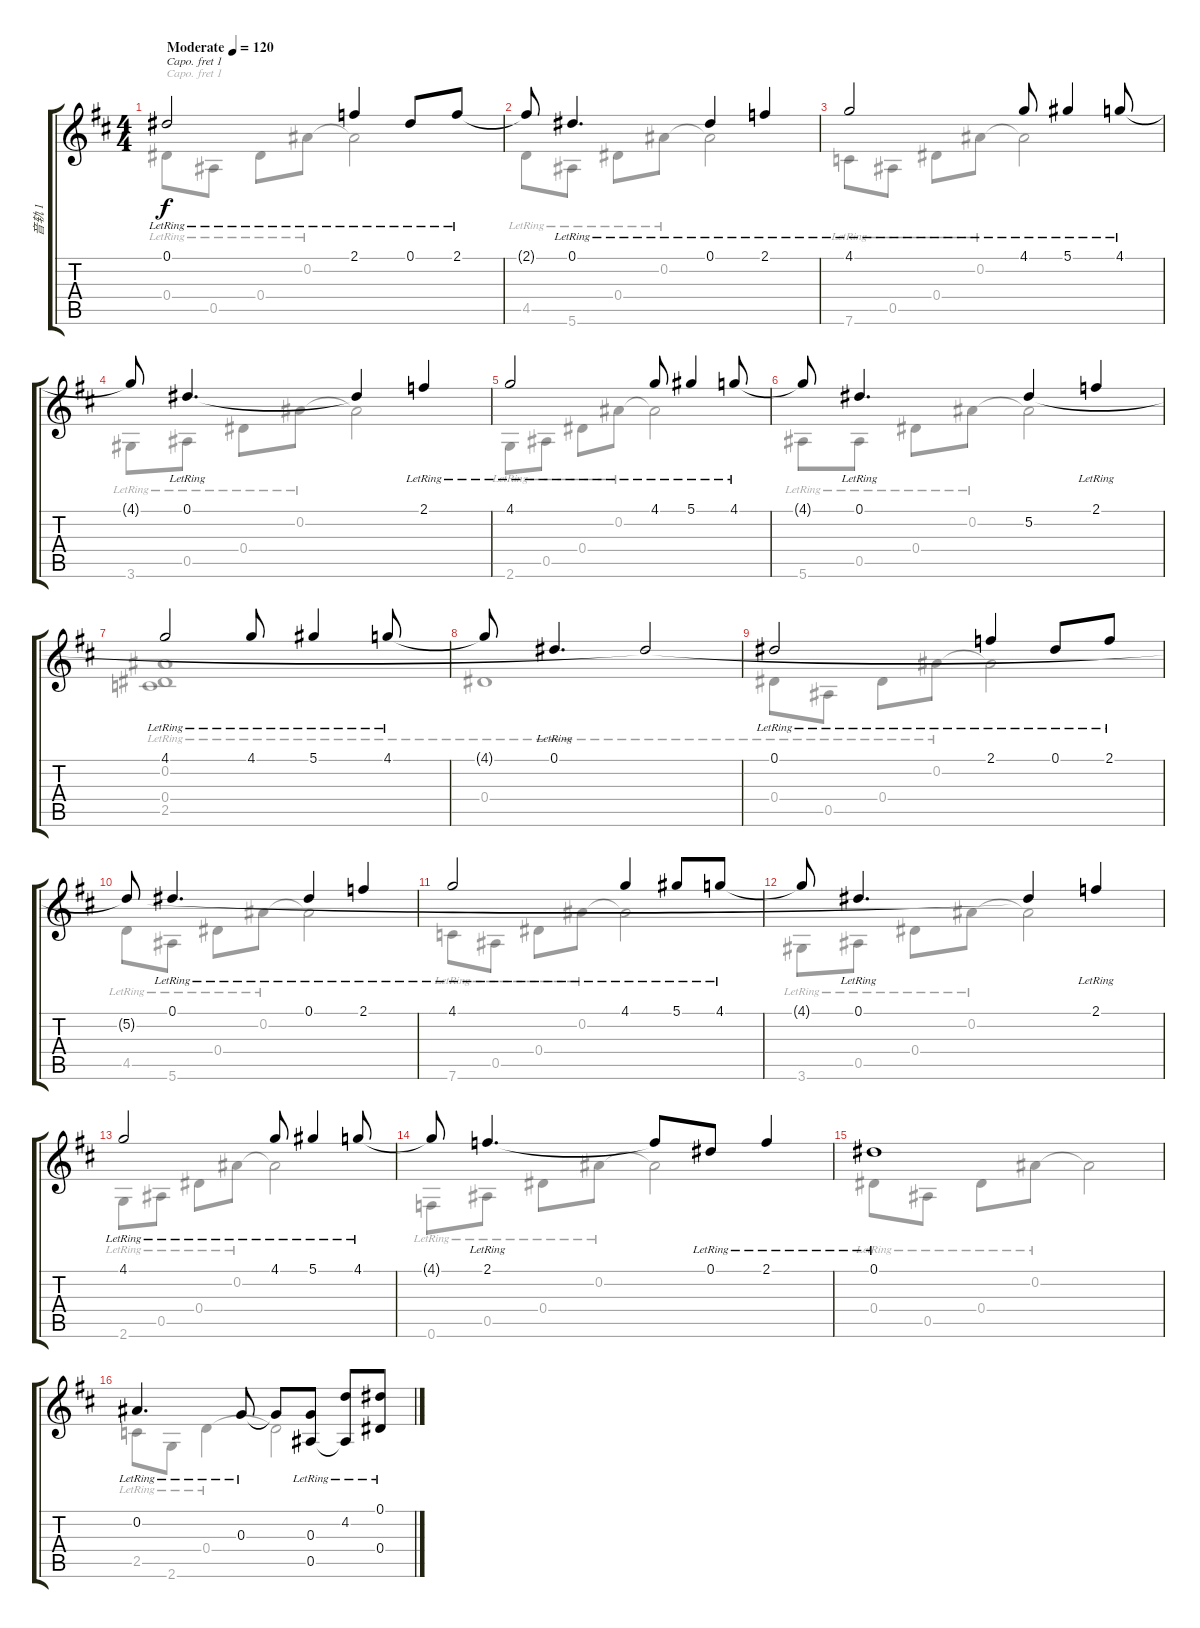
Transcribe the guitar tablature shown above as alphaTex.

\track ("音轨 1" "音轨 1") {instrument acousticguitarsteel}
\staff {score tabs}
\capo 1
\tuning (D4 A3 Gb3 D3 A2 E2) {hide}
\voice
\ts (4 4)
\tempo (120 "Moderate")
\clef g2
\ks d
0.1{lr}.2{dy f instrument acousticguitarsteel} 2.1{lr}.4 0.1{lr}.8 2.1{lr}.8 |
2.1{t}.8 0.1{lr}.4{d} 0.1{lr}.4 2.1{lr}.4 |
4.1{lr}.2 4.1{lr}.8 5.1{lr}.4 4.1{lr}.8 |
4.1{t}.8 0.1{lr}.4{d} 0.1{t}.4 2.1{lr}.4 |
4.1{lr}.2 4.1{lr}.8 5.1{lr}.4 4.1{lr}.8 |
4.1{t}.8 0.1{lr}.4{d} 5.2.4 2.1{lr}.4 |
4.1{lr}.2 4.1{lr}.8 5.1{lr}.4 4.1{lr}.8 |
4.1{t}.8 0.1{lr}.4{d} 5.2{t}.2 |
0.1{lr}.2 2.1{lr}.4 0.1{lr}.8 2.1{lr}.8 |
5.2{t}.8 0.1{lr}.4{d} 0.1{lr}.4 2.1{lr}.4 |
4.1{lr}.2 4.1{lr}.4 5.1{lr}.8 4.1{lr}.8 |
4.1{t}.8 0.1{lr}.4{d} 5.2{t}.4 2.1{lr}.4 |
4.1{lr}.2 4.1{lr}.8 5.1{lr}.4 4.1{lr}.8 |
4.1{t}.8 2.1{lr}.4{d} 2.1{t}.8 0.1{lr}.8 2.1{lr}.4 |
0.1{lr}.1 |
0.2{lr}.4{d} 0.3{lr}.8 0.3{t}.8 (0.3{lr} 0.5{lr}).8 (4.2{lr} 0.5{t}).8 (0.1{lr} 0.4{lr}).8
\voice
\clef g2
\ottava regular
\simile none
\ks d
0.4{lr}.8{dy f} 0.5{lr}.8 0.4{lr}.8 0.2{lr}.8 0.2{t}.2 |
4.5{lr}.8 5.6{lr}.8 0.4{lr}.8 0.2{lr}.8 0.2{t}.2 |
7.6{lr}.8 0.5{lr}.8 0.4{lr}.8 0.2{lr}.8 0.2{t}.2 |
3.6{lr}.8 0.5{lr}.8 0.4{lr}.8 0.2{lr}.8 0.2{t}.2 |
2.6{lr}.8 0.5{lr}.8 0.4{lr}.8 0.2{lr}.8 0.2{t}.2 |
5.6{lr}.8 0.5{lr}.8 0.4{lr}.8 0.2{lr}.8 0.2{t}.2 |
(0.2{lr} 0.4{lr} 2.5{lr}).1 |
0.4{lr}.1 |
0.4{lr}.8 0.5{lr}.8 0.4{lr}.8 0.2{lr}.8 0.2{t}.2 |
4.5{lr}.8 5.6{lr}.8 0.4{lr}.8 0.2{lr}.8 0.2{t}.2 |
7.6{lr}.8 0.5{lr}.8 0.4{lr}.8 0.2{lr}.8 0.2{t}.2 |
3.6{lr}.8 0.5{lr}.8 0.4{lr}.8 0.2{lr}.8 0.2{t}.2 |
2.6{lr}.8 0.5{lr}.8 0.4{lr}.8 0.2{lr}.8 0.2{t}.2 |
0.6{lr}.8 0.5{lr}.8 0.4{lr}.8 0.2{lr}.8 0.2{t}.2 |
0.4{lr}.8 0.5{lr}.8 0.4{lr}.8 0.2{lr}.8 0.2{t}.2 |
2.5{lr}.8 2.6{lr}.8 0.4{lr}.4 0.4{t}.2
